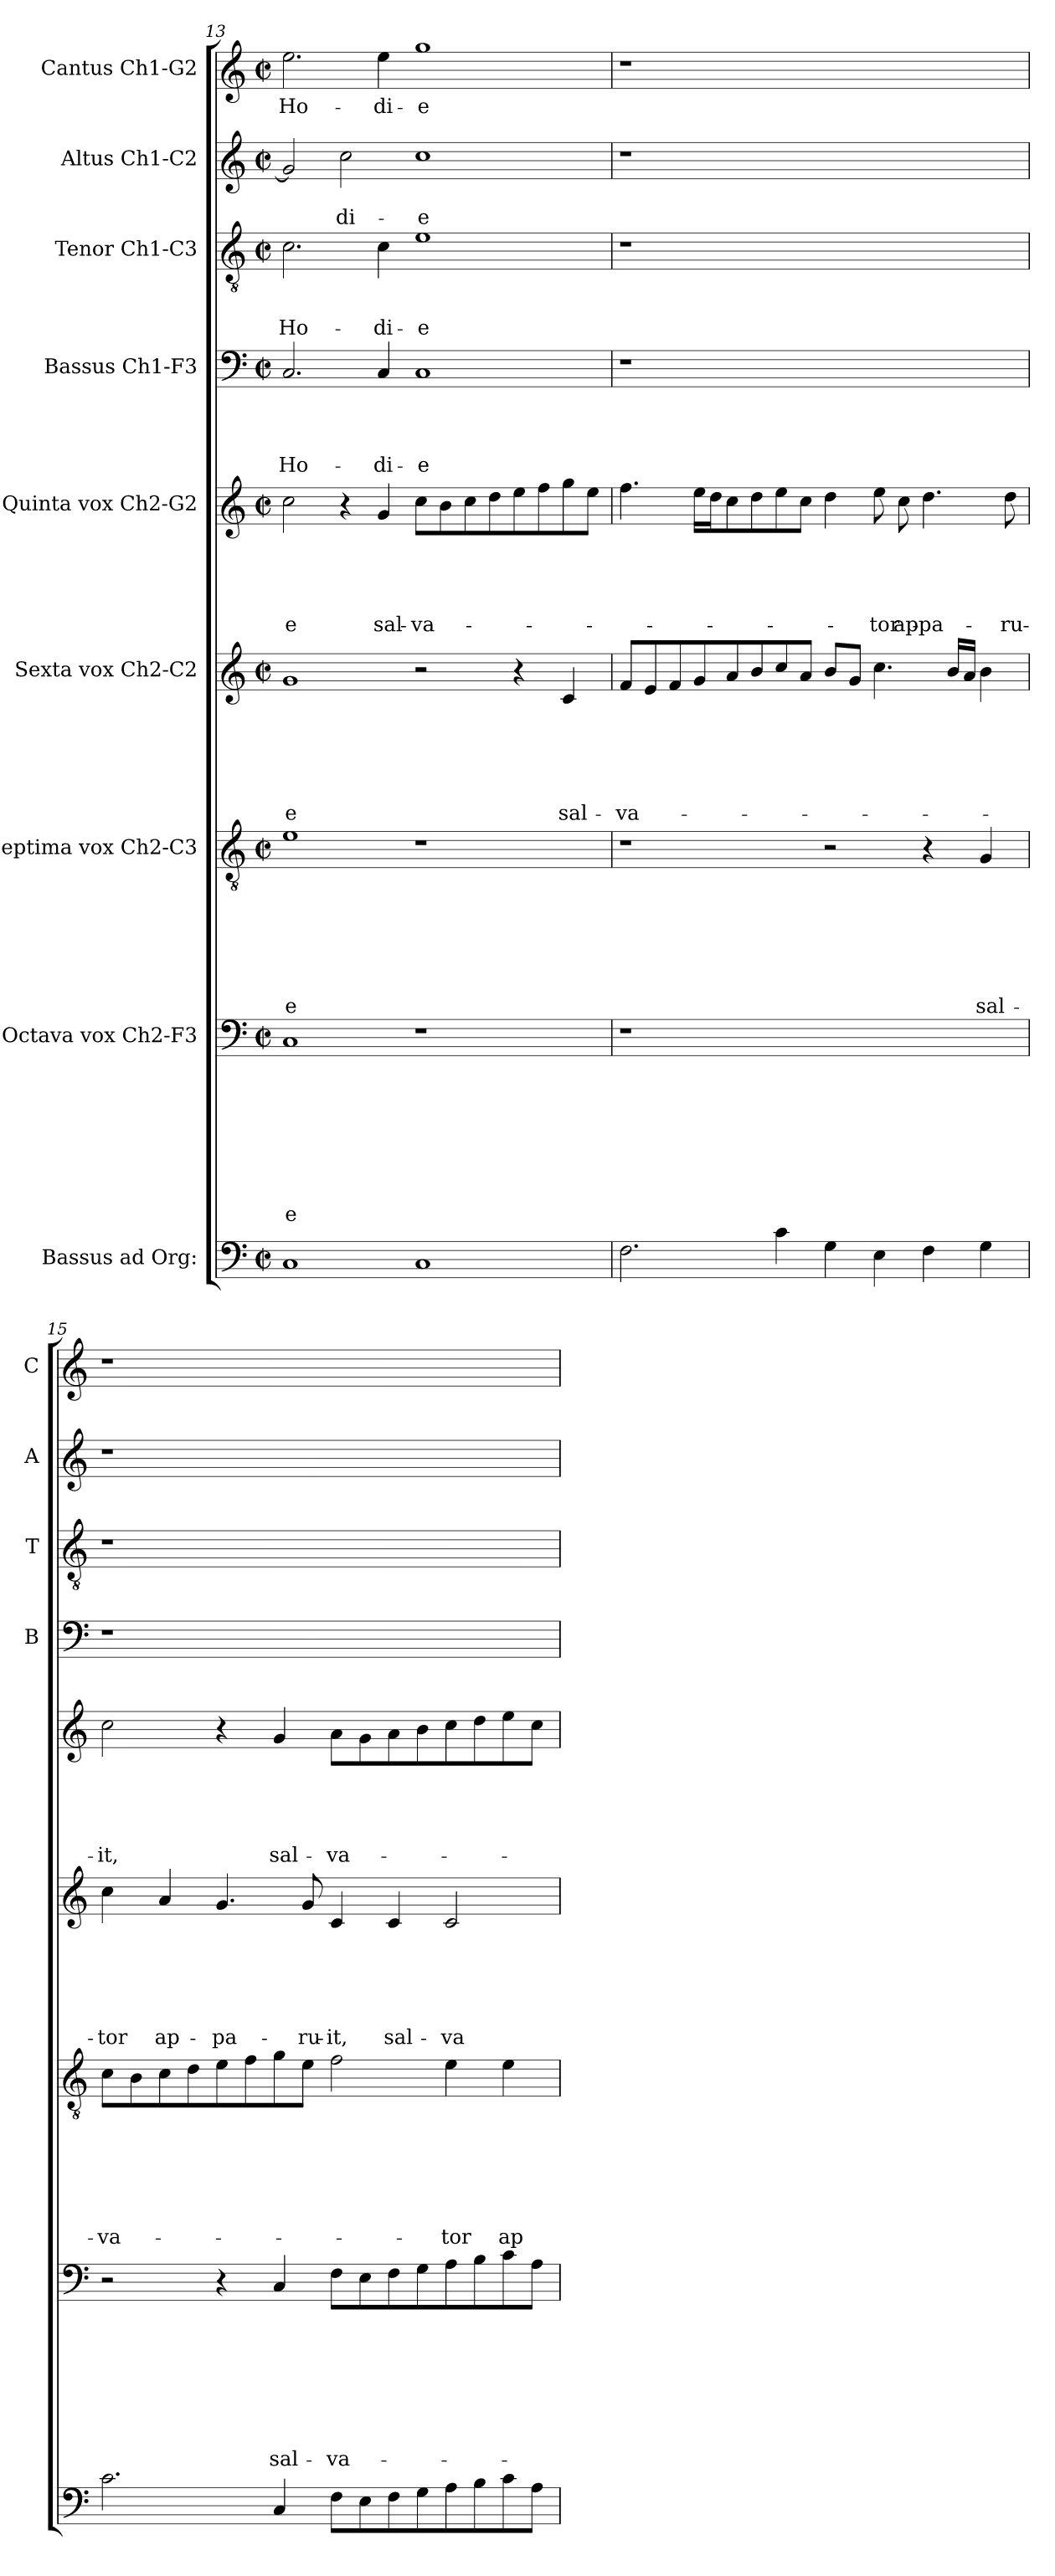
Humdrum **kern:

**kern	**kern	**text	**text	**text	**text	**text	**text	**text	**text	**kern	**text	**text	**text	**text	**text	**text	**text	**kern	**text	**text	**text	**text	**text	**text	**kern	**text	**text	**text	**text	**text	**kern	**text	**text	**text	**text	**kern	**text	**text	**text	**kern	**text	**text	**kern	**text
*part9	*part8	*part8	*part8	*part8	*part8	*part8	*part8	*part8	*part8	*part7	*part7	*part7	*part7	*part7	*part7	*part7	*part7	*part6	*part6	*part6	*part6	*part6	*part6	*part6	*part5	*part5	*part5	*part5	*part5	*part5	*part4	*part4	*part4	*part4	*part4	*part3	*part3	*part3	*part3	*part2	*part2	*part2	*part1	*part1
*staff9	*staff8	*staff8	*staff8	*staff8	*staff8	*staff8	*staff8	*staff8	*staff8	*staff7	*staff7	*staff7	*staff7	*staff7	*staff7	*staff7	*staff7	*staff6	*staff6	*staff6	*staff6	*staff6	*staff6	*staff6	*staff5	*staff5	*staff5	*staff5	*staff5	*staff5	*staff4	*staff4	*staff4	*staff4	*staff4	*staff3	*staff3	*staff3	*staff3	*staff2	*staff2	*staff2	*staff1	*staff1
*I"Bassus ad Org:	*I"Octava vox Ch2-F3	*	*	*	*	*	*	*	*	*I"Septima vox Ch2-C3	*	*	*	*	*	*	*	*I"Sexta vox Ch2-C2	*	*	*	*	*	*	*I"Quinta vox Ch2-G2	*	*	*	*	*	*I"Bassus Ch1-F3	*	*	*	*	*I"Tenor Ch1-C3	*	*	*	*I"Altus Ch1-C2	*	*	*I"Cantus Ch1-G2	*
*	*	*	*	*	*	*	*	*	*	*	*	*	*	*	*	*	*	*	*	*	*	*	*	*	*	*	*	*	*	*	*I'B	*	*	*	*	*I'T	*	*	*	*I'A	*	*	*I'C	*
*clefF4	*clefF4	*	*	*	*	*	*	*	*	*clefGv2	*	*	*	*	*	*	*	*clefG2	*	*	*	*	*	*	*clefG2	*	*	*	*	*	*clefF4	*	*	*	*	*clefGv2	*	*	*	*clefG2	*	*	*clefG2	*
*k[]	*k[]	*	*	*	*	*	*	*	*	*k[]	*	*	*	*	*	*	*	*k[]	*	*	*	*	*	*	*k[]	*	*	*	*	*	*k[]	*	*	*	*	*k[]	*	*	*	*k[]	*	*	*k[]	*
*C:	*C:	*	*	*	*	*	*	*	*	*C:	*	*	*	*	*	*	*	*C:	*	*	*	*	*	*	*C:	*	*	*	*	*	*C:	*	*	*	*	*C:	*	*	*	*C:	*	*	*C:	*
*M2/2	*M2/2	*	*	*	*	*	*	*	*	*M2/2	*	*	*	*	*	*	*	*M2/2	*	*	*	*	*	*	*M2/2	*	*	*	*	*	*M2/2	*	*	*	*	*M2/2	*	*	*	*M2/2	*	*	*M2/2	*
*met(c|)	*met(c|)	*	*	*	*	*	*	*	*	*met(c|)	*	*	*	*	*	*	*	*met(c|)	*	*	*	*	*	*	*met(c|)	*	*	*	*	*	*met(c|)	*	*	*	*	*met(c|)	*	*	*	*met(c|)	*	*	*met(c|)	*
=13	=13	=13	=13	=13	=13	=13	=13	=13	=13	=13	=13	=13	=13	=13	=13	=13	=13	=13	=13	=13	=13	=13	=13	=13	=13	=13	=13	=13	=13	=13	=13	=13	=13	=13	=13	=13	=13	=13	=13	=13	=13	=13	=13	=13
!	!	!	!	!	!	!	!	!	!LO:LY:b	!	!	!	!	!	!	!	!LO:LY:b	!	!	!	!	!	!	!LO:LY:b	!	!	!	!	!	!LO:LY:b	!	!	!	!	!LO:LY:b	!	!	!	!LO:LY:b	!	!	!	!	!LO:LY:b
1C	1C	.	.	.	.	.	.	.	-e	1e	.	.	.	.	.	.	-e	1g	.	.	.	.	.	-e	2cc\	.	.	.	.	-e	2.C/	.	.	.	Ho-	2.c\	.	.	Ho-	2g/]	.	.	2.ee\	Ho-
!	!	!	!	!	!	!	!	!	!	!	!	!	!	!	!	!	!	!	!	!	!	!	!	!	!	!	!	!	!	!	!	!	!	!	!	!	!	!	!	!	!	!LO:LY:b	!	!
.	.	.	.	.	.	.	.	.	.	.	.	.	.	.	.	.	.	.	.	.	.	.	.	.	4r	.	.	.	.	.	.	.	.	.	.	.	.	.	.	2cc\	.	-di-	.	.
!	!	!	!	!	!	!	!	!	!	!	!	!	!	!	!	!	!	!	!	!	!	!	!	!	!	!	!	!	!	!LO:LY:b	!	!	!	!	!LO:LY:b	!	!	!	!LO:LY:b	!	!	!	!	!LO:LY:b
.	.	.	.	.	.	.	.	.	.	.	.	.	.	.	.	.	.	.	.	.	.	.	.	.	4g/	.	.	.	.	sal-	4C/	.	.	.	-di-	4c\	.	.	-di-	.	.	.	4ee\	-di-
!	!	!	!	!	!	!	!	!	!	!	!	!	!	!	!	!	!	!	!	!	!	!	!	!	!	!	!	!	!	!LO:LY:b	!	!	!	!	!LO:LY:b	!	!	!	!LO:LY:b	!	!	!LO:LY:b	!	!LO:LY:b
1C	1r	.	.	.	.	.	.	.	.	1r	.	.	.	.	.	.	.	2r	.	.	.	.	.	.	8cc\L	.	.	.	.	-va-	1C	.	.	.	-e	1e	.	.	-e	1cc	.	-e	1gg	-e
.	.	.	.	.	.	.	.	.	.	.	.	.	.	.	.	.	.	.	.	.	.	.	.	.	8b\	.	.	.	.	.	.	.	.	.	.	.	.	.	.	.	.	.	.	.
.	.	.	.	.	.	.	.	.	.	.	.	.	.	.	.	.	.	.	.	.	.	.	.	.	8cc\	.	.	.	.	.	.	.	.	.	.	.	.	.	.	.	.	.	.	.
.	.	.	.	.	.	.	.	.	.	.	.	.	.	.	.	.	.	.	.	.	.	.	.	.	8dd\	.	.	.	.	.	.	.	.	.	.	.	.	.	.	.	.	.	.	.
.	.	.	.	.	.	.	.	.	.	.	.	.	.	.	.	.	.	4r	.	.	.	.	.	.	8ee\	.	.	.	.	.	.	.	.	.	.	.	.	.	.	.	.	.	.	.
.	.	.	.	.	.	.	.	.	.	.	.	.	.	.	.	.	.	.	.	.	.	.	.	.	8ff\	.	.	.	.	.	.	.	.	.	.	.	.	.	.	.	.	.	.	.
!	!	!	!	!	!	!	!	!	!	!	!	!	!	!	!	!	!	!	!	!	!	!	!	!LO:LY:b	!	!	!	!	!	!	!	!	!	!	!	!	!	!	!	!	!	!	!	!
.	.	.	.	.	.	.	.	.	.	.	.	.	.	.	.	.	.	4c/	.	.	.	.	.	sal-	8gg\	.	.	.	.	.	.	.	.	.	.	.	.	.	.	.	.	.	.	.
.	.	.	.	.	.	.	.	.	.	.	.	.	.	.	.	.	.	.	.	.	.	.	.	.	8ee\J	.	.	.	.	.	.	.	.	.	.	.	.	.	.	.	.	.	.	.
=14	=14	=14	=14	=14	=14	=14	=14	=14	=14	=14	=14	=14	=14	=14	=14	=14	=14	=14	=14	=14	=14	=14	=14	=14	=14	=14	=14	=14	=14	=14	=14	=14	=14	=14	=14	=14	=14	=14	=14	=14	=14	=14	=14	=14
!	!	!	!	!	!	!	!	!	!	!	!	!	!	!	!	!	!	!	!	!	!	!	!	!LO:LY:b	!	!	!	!	!	!	!	!	!	!	!	!	!	!	!	!	!	!	!	!
2.F\	1r	.	.	.	.	.	.	.	.	1r	.	.	.	.	.	.	.	8f/L	.	.	.	.	.	-va-	4.ff\	.	.	.	.	.	1r	.	.	.	.	1r	.	.	.	1r	.	.	1r	.
.	.	.	.	.	.	.	.	.	.	.	.	.	.	.	.	.	.	8e/	.	.	.	.	.	.	.	.	.	.	.	.	.	.	.	.	.	.	.	.	.	.	.	.	.	.
.	.	.	.	.	.	.	.	.	.	.	.	.	.	.	.	.	.	8f/	.	.	.	.	.	.	.	.	.	.	.	.	.	.	.	.	.	.	.	.	.	.	.	.	.	.
.	.	.	.	.	.	.	.	.	.	.	.	.	.	.	.	.	.	8g/	.	.	.	.	.	.	16ee\LL	.	.	.	.	.	.	.	.	.	.	.	.	.	.	.	.	.	.	.
.	.	.	.	.	.	.	.	.	.	.	.	.	.	.	.	.	.	.	.	.	.	.	.	.	16dd\J	.	.	.	.	.	.	.	.	.	.	.	.	.	.	.	.	.	.	.
.	.	.	.	.	.	.	.	.	.	.	.	.	.	.	.	.	.	8a/	.	.	.	.	.	.	8cc\	.	.	.	.	.	.	.	.	.	.	.	.	.	.	.	.	.	.	.
.	.	.	.	.	.	.	.	.	.	.	.	.	.	.	.	.	.	8b/	.	.	.	.	.	.	8dd\	.	.	.	.	.	.	.	.	.	.	.	.	.	.	.	.	.	.	.
4c\	.	.	.	.	.	.	.	.	.	.	.	.	.	.	.	.	.	8cc/	.	.	.	.	.	.	8ee\	.	.	.	.	.	.	.	.	.	.	.	.	.	.	.	.	.	.	.
.	.	.	.	.	.	.	.	.	.	.	.	.	.	.	.	.	.	8a/J	.	.	.	.	.	.	8cc\J	.	.	.	.	.	.	.	.	.	.	.	.	.	.	.	.	.	.	.
4G\	1ryy	.	.	.	.	.	.	.	.	2r	.	.	.	.	.	.	.	8b/L	.	.	.	.	.	.	4dd\	.	.	.	.	.	1ryy	.	.	.	.	1ryy	.	.	.	1ryy	.	.	1ryy	.
.	.	.	.	.	.	.	.	.	.	.	.	.	.	.	.	.	.	8g/J	.	.	.	.	.	.	.	.	.	.	.	.	.	.	.	.	.	.	.	.	.	.	.	.	.	.
!	!	!	!	!	!	!	!	!	!	!	!	!	!	!	!	!	!	!	!	!	!	!	!	!	!	!	!	!	!	!LO:LY:b	!	!	!	!	!	!	!	!	!	!	!	!	!	!
4E\	.	.	.	.	.	.	.	.	.	.	.	.	.	.	.	.	.	4.cc\	.	.	.	.	.	.	8ee\	.	.	.	.	-tor	.	.	.	.	.	.	.	.	.	.	.	.	.	.
!	!	!	!	!	!	!	!	!	!	!	!	!	!	!	!	!	!	!	!	!	!	!	!	!	!	!	!	!	!	!LO:LY:b	!	!	!	!	!	!	!	!	!	!	!	!	!	!
.	.	.	.	.	.	.	.	.	.	.	.	.	.	.	.	.	.	.	.	.	.	.	.	.	8cc\	.	.	.	.	ap-	.	.	.	.	.	.	.	.	.	.	.	.	.	.
!	!	!	!	!	!	!	!	!	!	!	!	!	!	!	!	!	!	!	!	!	!	!	!	!	!	!	!	!	!	!LO:LY:b	!	!	!	!	!	!	!	!	!	!	!	!	!	!
4F\	.	.	.	.	.	.	.	.	.	4r	.	.	.	.	.	.	.	.	.	.	.	.	.	.	4.dd\	.	.	.	.	-pa-	.	.	.	.	.	.	.	.	.	.	.	.	.	.
.	.	.	.	.	.	.	.	.	.	.	.	.	.	.	.	.	.	16b/LL	.	.	.	.	.	.	.	.	.	.	.	.	.	.	.	.	.	.	.	.	.	.	.	.	.	.
.	.	.	.	.	.	.	.	.	.	.	.	.	.	.	.	.	.	16a/JJ	.	.	.	.	.	.	.	.	.	.	.	.	.	.	.	.	.	.	.	.	.	.	.	.	.	.
!	!	!	!	!	!	!	!	!	!	!	!	!	!	!	!	!	!LO:LY:b	!	!	!	!	!	!	!	!	!	!	!	!	!	!	!	!	!	!	!	!	!	!	!	!	!	!	!
4G\	.	.	.	.	.	.	.	.	.	4G/	.	.	.	.	.	.	sal-	4b\	.	.	.	.	.	.	.	.	.	.	.	.	.	.	.	.	.	.	.	.	.	.	.	.	.	.
!	!	!	!	!	!	!	!	!	!	!	!	!	!	!	!	!	!	!	!	!	!	!	!	!	!	!	!	!	!	!LO:LY:b	!	!	!	!	!	!	!	!	!	!	!	!	!	!
.	.	.	.	.	.	.	.	.	.	.	.	.	.	.	.	.	.	.	.	.	.	.	.	.	8dd\	.	.	.	.	-ru-	.	.	.	.	.	.	.	.	.	.	.	.	.	.
!!LO:LB:g=z
=15	=15	=15	=15	=15	=15	=15	=15	=15	=15	=15	=15	=15	=15	=15	=15	=15	=15	=15	=15	=15	=15	=15	=15	=15	=15	=15	=15	=15	=15	=15	=15	=15	=15	=15	=15	=15	=15	=15	=15	=15	=15	=15	=15	=15
!	!	!	!	!	!	!	!	!	!	!	!	!	!	!	!	!	!LO:LY:b	!	!	!	!	!	!	!LO:LY:b	!	!	!	!	!	!LO:LY:b	!	!	!	!	!	!	!	!	!	!	!	!	!	!
2.c\	2r	.	.	.	.	.	.	.	.	8c\L	.	.	.	.	.	.	-va-	4cc\	.	.	.	.	.	-tor	2cc\	.	.	.	.	-it,	1r	.	.	.	.	1r	.	.	.	1r	.	.	1r	.
.	.	.	.	.	.	.	.	.	.	8B\	.	.	.	.	.	.	.	.	.	.	.	.	.	.	.	.	.	.	.	.	.	.	.	.	.	.	.	.	.	.	.	.	.	.
!	!	!	!	!	!	!	!	!	!	!	!	!	!	!	!	!	!	!	!	!	!	!	!	!LO:LY:b	!	!	!	!	!	!	!	!	!	!	!	!	!	!	!	!	!	!	!	!
.	.	.	.	.	.	.	.	.	.	8c\	.	.	.	.	.	.	.	4a/	.	.	.	.	.	ap-	.	.	.	.	.	.	.	.	.	.	.	.	.	.	.	.	.	.	.	.
.	.	.	.	.	.	.	.	.	.	8d\	.	.	.	.	.	.	.	.	.	.	.	.	.	.	.	.	.	.	.	.	.	.	.	.	.	.	.	.	.	.	.	.	.	.
!	!	!	!	!	!	!	!	!	!	!	!	!	!	!	!	!	!	!	!	!	!	!	!	!LO:LY:b	!	!	!	!	!	!	!	!	!	!	!	!	!	!	!	!	!	!	!	!
.	4r	.	.	.	.	.	.	.	.	8e\	.	.	.	.	.	.	.	4.g/	.	.	.	.	.	-pa-	4r	.	.	.	.	.	.	.	.	.	.	.	.	.	.	.	.	.	.	.
.	.	.	.	.	.	.	.	.	.	8f\	.	.	.	.	.	.	.	.	.	.	.	.	.	.	.	.	.	.	.	.	.	.	.	.	.	.	.	.	.	.	.	.	.	.
!	!	!	!	!	!	!	!	!	!LO:LY:b	!	!	!	!	!	!	!	!	!	!	!	!	!	!	!	!	!	!	!	!	!LO:LY:b	!	!	!	!	!	!	!	!	!	!	!	!	!	!
4C/	4C/	.	.	.	.	.	.	.	sal-	8g\	.	.	.	.	.	.	.	.	.	.	.	.	.	.	4g/	.	.	.	.	sal-	.	.	.	.	.	.	.	.	.	.	.	.	.	.
!	!	!	!	!	!	!	!	!	!	!	!	!	!	!	!	!	!	!	!	!	!	!	!	!LO:LY:b	!	!	!	!	!	!	!	!	!	!	!	!	!	!	!	!	!	!	!	!
.	.	.	.	.	.	.	.	.	.	8e\J	.	.	.	.	.	.	.	8g/	.	.	.	.	.	-ru-	.	.	.	.	.	.	.	.	.	.	.	.	.	.	.	.	.	.	.	.
!	!	!	!	!	!	!	!	!	!LO:LY:b	!	!	!	!	!	!	!	!	!	!	!	!	!	!	!LO:LY:b	!	!	!	!	!	!LO:LY:b	!	!	!	!	!	!	!	!	!	!	!	!	!	!
8F\L	8F\L	.	.	.	.	.	.	.	-va-	2f\	.	.	.	.	.	.	.	4c/	.	.	.	.	.	-it,	8a\L	.	.	.	.	-va-	1ryy	.	.	.	.	1ryy	.	.	.	1ryy	.	.	1ryy	.
8E\	8E\	.	.	.	.	.	.	.	.	.	.	.	.	.	.	.	.	.	.	.	.	.	.	.	8g\	.	.	.	.	.	.	.	.	.	.	.	.	.	.	.	.	.	.	.
!	!	!	!	!	!	!	!	!	!	!	!	!	!	!	!	!	!	!	!	!	!	!	!	!LO:LY:b	!	!	!	!	!	!	!	!	!	!	!	!	!	!	!	!	!	!	!	!
8F\	8F\	.	.	.	.	.	.	.	.	.	.	.	.	.	.	.	.	4c/	.	.	.	.	.	sal-	8a\	.	.	.	.	.	.	.	.	.	.	.	.	.	.	.	.	.	.	.
8G\	8G\	.	.	.	.	.	.	.	.	.	.	.	.	.	.	.	.	.	.	.	.	.	.	.	8b\	.	.	.	.	.	.	.	.	.	.	.	.	.	.	.	.	.	.	.
!	!	!	!	!	!	!	!	!	!	!	!	!	!	!	!	!	!LO:LY:b	!	!	!	!	!	!	!LO:LY:b	!	!	!	!	!	!	!	!	!	!	!	!	!	!	!	!	!	!	!	!
8A\	8A\	.	.	.	.	.	.	.	.	4e\	.	.	.	.	.	.	-tor	2c/	.	.	.	.	.	-va-	8cc\	.	.	.	.	.	.	.	.	.	.	.	.	.	.	.	.	.	.	.
8B\	8B\	.	.	.	.	.	.	.	.	.	.	.	.	.	.	.	.	.	.	.	.	.	.	.	8dd\	.	.	.	.	.	.	.	.	.	.	.	.	.	.	.	.	.	.	.
!	!	!	!	!	!	!	!	!	!	!	!	!	!	!	!	!	!LO:LY:b	!	!	!	!	!	!	!	!	!	!	!	!	!	!	!	!	!	!	!	!	!	!	!	!	!	!	!
8c\	8c\	.	.	.	.	.	.	.	.	4e\	.	.	.	.	.	.	ap-	.	.	.	.	.	.	.	8ee\	.	.	.	.	.	.	.	.	.	.	.	.	.	.	.	.	.	.	.
8A\J	8A\J	.	.	.	.	.	.	.	.	.	.	.	.	.	.	.	.	.	.	.	.	.	.	.	8cc\J	.	.	.	.	.	.	.	.	.	.	.	.	.	.	.	.	.	.	.
=	=	=	=	=	=	=	=	=	=	=	=	=	=	=	=	=	=	=	=	=	=	=	=	=	=	=	=	=	=	=	=	=	=	=	=	=	=	=	=	=	=	=	=	=
*-	*-	*-	*-	*-	*-	*-	*-	*-	*-	*-	*-	*-	*-	*-	*-	*-	*-	*-	*-	*-	*-	*-	*-	*-	*-	*-	*-	*-	*-	*-	*-	*-	*-	*-	*-	*-	*-	*-	*-	*-	*-	*-	*-	*-
